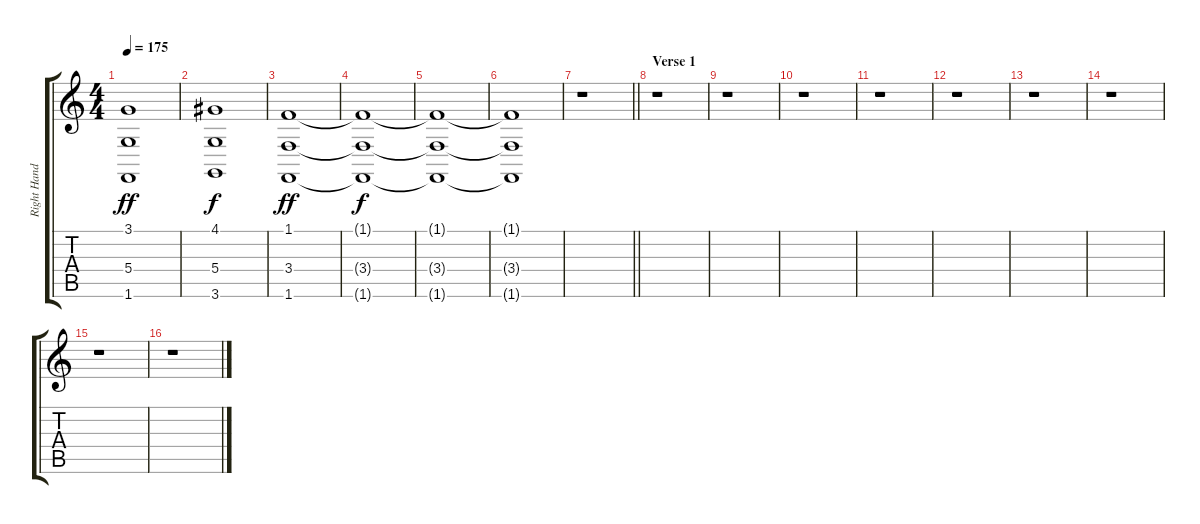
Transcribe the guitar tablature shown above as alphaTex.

\track ("Right Hand | Hayley" "Right Hand") {instrument acousticgrandpiano}
\staff {score tabs}
\tuning (E4 B3 G3 D3 A2 E2) {hide}
\ts (4 4)
\tempo 175
\clef g2
\ks c
(3.1 5.4 1.6).1{dy ff} |
(4.1 5.4 3.6).1{dy f} |
(1.1 3.4 1.6).1{dy ff volume 0} |
(1.1{t} 3.4{t} 1.6{t}).1{dy f} |
(1.1{t} 3.4{t} 1.6{t}).1 |
(1.1{t} 3.4{t} 1.6{t}).1 |
\barLineRight lightlight
r.1 |
\section ("" "Verse 1")
r.1 |
r.1 |
r.1 |
r.1 |
r.1 |
r.1 |
r.1 |
r.1 |
r.1
